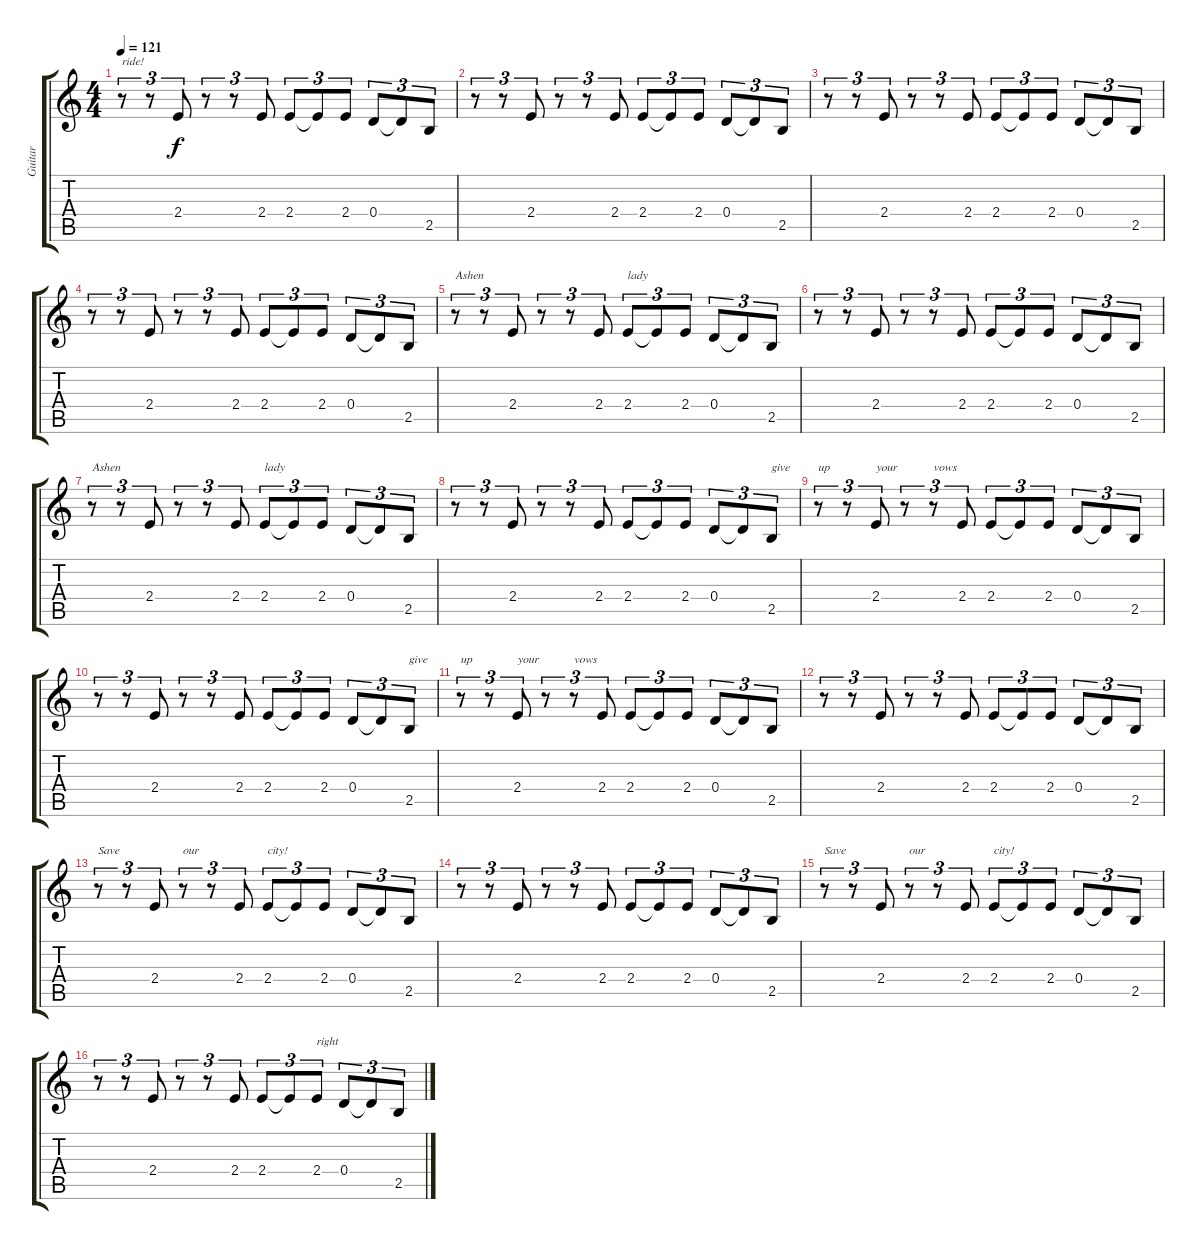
\track ("Guitar" "Guitar") {instrument distortionguitar}
\staff {score tabs}
\tuning (E4 B3 G3 D3 A2 E2) {hide}
\ts (4 4)
\tempo 121
\clef g2
\ks c
r.8{tu (3 2) txt "ride!" dy f} r.8{tu (3 2)} 2.4.8{tu (3 2)} r.8{tu (3 2)} r.8{tu (3 2)} 2.4.8{tu (3 2)} 2.4.8{tu (3 2)} 2.4{t}.8{tu (3 2)} 2.4.8{tu (3 2)} 0.4.8{tu (3 2)} 0.4{t}.8{tu (3 2)} 2.5.8{tu (3 2)} |
r.8{tu (3 2)} r.8{tu (3 2)} 2.4.8{tu (3 2)} r.8{tu (3 2)} r.8{tu (3 2)} 2.4.8{tu (3 2)} 2.4.8{tu (3 2)} 2.4{t}.8{tu (3 2)} 2.4.8{tu (3 2)} 0.4.8{tu (3 2)} 0.4{t}.8{tu (3 2)} 2.5.8{tu (3 2)} |
r.8{tu (3 2)} r.8{tu (3 2)} 2.4.8{tu (3 2)} r.8{tu (3 2)} r.8{tu (3 2)} 2.4.8{tu (3 2)} 2.4.8{tu (3 2)} 2.4{t}.8{tu (3 2)} 2.4.8{tu (3 2)} 0.4.8{tu (3 2)} 0.4{t}.8{tu (3 2)} 2.5.8{tu (3 2)} |
r.8{tu (3 2)} r.8{tu (3 2)} 2.4.8{tu (3 2)} r.8{tu (3 2)} r.8{tu (3 2)} 2.4.8{tu (3 2)} 2.4.8{tu (3 2)} 2.4{t}.8{tu (3 2)} 2.4.8{tu (3 2)} 0.4.8{tu (3 2)} 0.4{t}.8{tu (3 2)} 2.5.8{tu (3 2)} |
r.8{tu (3 2) txt "Ashen"} r.8{tu (3 2)} 2.4.8{tu (3 2)} r.8{tu (3 2)} r.8{tu (3 2)} 2.4.8{tu (3 2)} 2.4.8{tu (3 2) txt "lady"} 2.4{t}.8{tu (3 2)} 2.4.8{tu (3 2)} 0.4.8{tu (3 2)} 0.4{t}.8{tu (3 2)} 2.5.8{tu (3 2)} |
r.8{tu (3 2)} r.8{tu (3 2)} 2.4.8{tu (3 2)} r.8{tu (3 2)} r.8{tu (3 2)} 2.4.8{tu (3 2)} 2.4.8{tu (3 2)} 2.4{t}.8{tu (3 2)} 2.4.8{tu (3 2)} 0.4.8{tu (3 2)} 0.4{t}.8{tu (3 2)} 2.5.8{tu (3 2)} |
r.8{tu (3 2) txt "Ashen"} r.8{tu (3 2)} 2.4.8{tu (3 2)} r.8{tu (3 2)} r.8{tu (3 2)} 2.4.8{tu (3 2)} 2.4.8{tu (3 2) txt "lady"} 2.4{t}.8{tu (3 2)} 2.4.8{tu (3 2)} 0.4.8{tu (3 2)} 0.4{t}.8{tu (3 2)} 2.5.8{tu (3 2)} |
r.8{tu (3 2)} r.8{tu (3 2)} 2.4.8{tu (3 2)} r.8{tu (3 2)} r.8{tu (3 2)} 2.4.8{tu (3 2)} 2.4.8{tu (3 2)} 2.4{t}.8{tu (3 2)} 2.4.8{tu (3 2)} 0.4.8{tu (3 2)} 0.4{t}.8{tu (3 2)} 2.5.8{tu (3 2) txt "give"} |
r.8{tu (3 2) txt "up"} r.8{tu (3 2)} 2.4.8{tu (3 2) txt "your"} r.8{tu (3 2)} r.8{tu (3 2) txt "vows"} 2.4.8{tu (3 2)} 2.4.8{tu (3 2)} 2.4{t}.8{tu (3 2)} 2.4.8{tu (3 2)} 0.4.8{tu (3 2)} 0.4{t}.8{tu (3 2)} 2.5.8{tu (3 2)} |
r.8{tu (3 2)} r.8{tu (3 2)} 2.4.8{tu (3 2)} r.8{tu (3 2)} r.8{tu (3 2)} 2.4.8{tu (3 2)} 2.4.8{tu (3 2)} 2.4{t}.8{tu (3 2)} 2.4.8{tu (3 2)} 0.4.8{tu (3 2)} 0.4{t}.8{tu (3 2)} 2.5.8{tu (3 2) txt "give"} |
r.8{tu (3 2) txt "up"} r.8{tu (3 2)} 2.4.8{tu (3 2) txt "your"} r.8{tu (3 2)} r.8{tu (3 2) txt "vows"} 2.4.8{tu (3 2)} 2.4.8{tu (3 2)} 2.4{t}.8{tu (3 2)} 2.4.8{tu (3 2)} 0.4.8{tu (3 2)} 0.4{t}.8{tu (3 2)} 2.5.8{tu (3 2)} |
r.8{tu (3 2)} r.8{tu (3 2)} 2.4.8{tu (3 2)} r.8{tu (3 2)} r.8{tu (3 2)} 2.4.8{tu (3 2)} 2.4.8{tu (3 2)} 2.4{t}.8{tu (3 2)} 2.4.8{tu (3 2)} 0.4.8{tu (3 2)} 0.4{t}.8{tu (3 2)} 2.5.8{tu (3 2)} |
r.8{tu (3 2) txt "Save"} r.8{tu (3 2)} 2.4.8{tu (3 2)} r.8{tu (3 2) txt "our"} r.8{tu (3 2)} 2.4.8{tu (3 2)} 2.4.8{tu (3 2) txt "city!"} 2.4{t}.8{tu (3 2)} 2.4.8{tu (3 2)} 0.4.8{tu (3 2)} 0.4{t}.8{tu (3 2)} 2.5.8{tu (3 2)} |
r.8{tu (3 2)} r.8{tu (3 2)} 2.4.8{tu (3 2)} r.8{tu (3 2)} r.8{tu (3 2)} 2.4.8{tu (3 2)} 2.4.8{tu (3 2)} 2.4{t}.8{tu (3 2)} 2.4.8{tu (3 2)} 0.4.8{tu (3 2)} 0.4{t}.8{tu (3 2)} 2.5.8{tu (3 2)} |
r.8{tu (3 2) txt "Save"} r.8{tu (3 2)} 2.4.8{tu (3 2)} r.8{tu (3 2) txt "our"} r.8{tu (3 2)} 2.4.8{tu (3 2)} 2.4.8{tu (3 2) txt "city!"} 2.4{t}.8{tu (3 2)} 2.4.8{tu (3 2)} 0.4.8{tu (3 2)} 0.4{t}.8{tu (3 2)} 2.5.8{tu (3 2)} |
r.8{tu (3 2)} r.8{tu (3 2)} 2.4.8{tu (3 2)} r.8{tu (3 2)} r.8{tu (3 2)} 2.4.8{tu (3 2)} 2.4.8{tu (3 2)} 2.4{t}.8{tu (3 2)} 2.4.8{tu (3 2) txt "right"} 0.4.8{tu (3 2)} 0.4{t}.8{tu (3 2)} 2.5.8{tu (3 2)}
